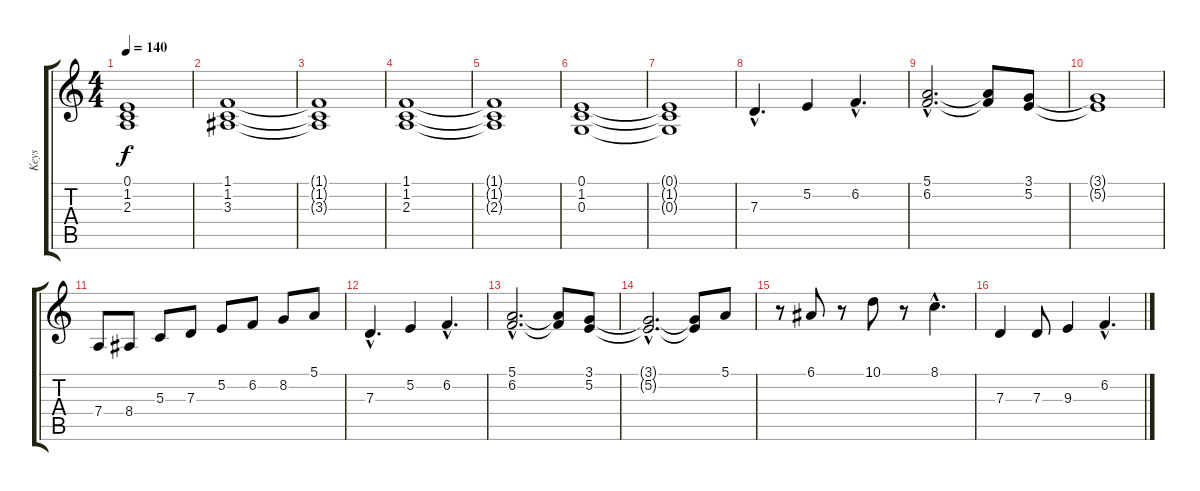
\track ("Keys" "Keys") {instrument synthstrings1}
\staff {score tabs}
\tuning (E4 B3 G3 D3 A2 E2) {hide}
\ts (4 4)
\tempo 140
\clef g2
\ks c
(0.1{t} 1.2{t} 2.3{t}).1{dy f} |
(1.1 1.2 3.3).1 |
(1.1{t} 1.2{t} 3.3{t}).1 |
(1.1 1.2 2.3).1 |
(1.1{t} 1.2{t} 2.3{t}).1 |
(0.1 1.2 0.3).1 |
(0.1{t} 1.2{t} 0.3{t}).1 |
7.3{hac}.4{d} 5.2.4 6.2{hac}.4{d} |
(5.1{hac} 6.2{hac}).2{d} (5.1{t} 6.2{t}).8 (3.1 5.2).8 |
(3.1{t} 5.2{t}).1 |
7.4.8 8.4.8 5.3.8 7.3.8 5.2.8 6.2.8 8.2.8 5.1.8 |
7.3{hac}.4{d} 5.2.4 6.2{hac}.4{d} |
(5.1{hac} 6.2{hac}).2{d} (5.1{t} 6.2{t}).8 (3.1 5.2).8 |
(3.1{hac t} 5.2{hac t}).2{d} (3.1{t} 5.2{t}).8 5.1.8 |
r.8 6.1.8 r.8 10.1.8 r.8 8.1{hac}.4{d} |
7.3.4 7.3.8 9.3.4 6.2{hac}.4{d}
